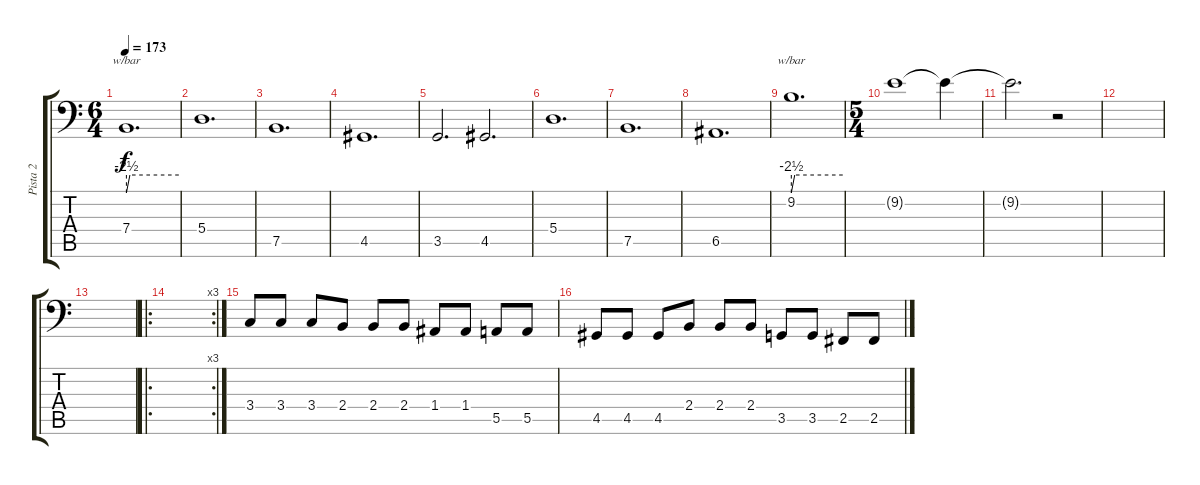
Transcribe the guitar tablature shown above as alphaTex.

\track ("Pista 2" "Pista 2") {instrument electricbassfinger}
\staff {score tabs}
\tuning (C3 G2 D2 A1 E1 B0) {hide}
\ts (6 4)
\tempo 173
\clef f4
\ks c
7.4.1{d tbe (custom default 0 -10 4 0 60 0) dy f} |
5.4.1{d} |
7.5.1{d} |
4.5.1{d} |
3.5.2{d} 4.5.2{d} |
5.4.1{d} |
7.5.1{d} |
6.5.1{d} |
9.2.1{d tbe (custom default 0 -10 4 0 60 0)} |
\ts (5 4)
9.2{t}.1{volume 0} 9.2{t}.4 |
9.2{t}.2{d} r.2 |
|
|
\ro
\rc 3
|
3.4.8{volume 14} 3.4.8 3.4.8 2.4.8 2.4.8 2.4.8 1.4.8 1.4.8 5.5.8 5.5.8 |
4.5.8 4.5.8 4.5.8 2.4.8 2.4.8 2.4.8 3.5.8 3.5.8 2.5.8 2.5.8
